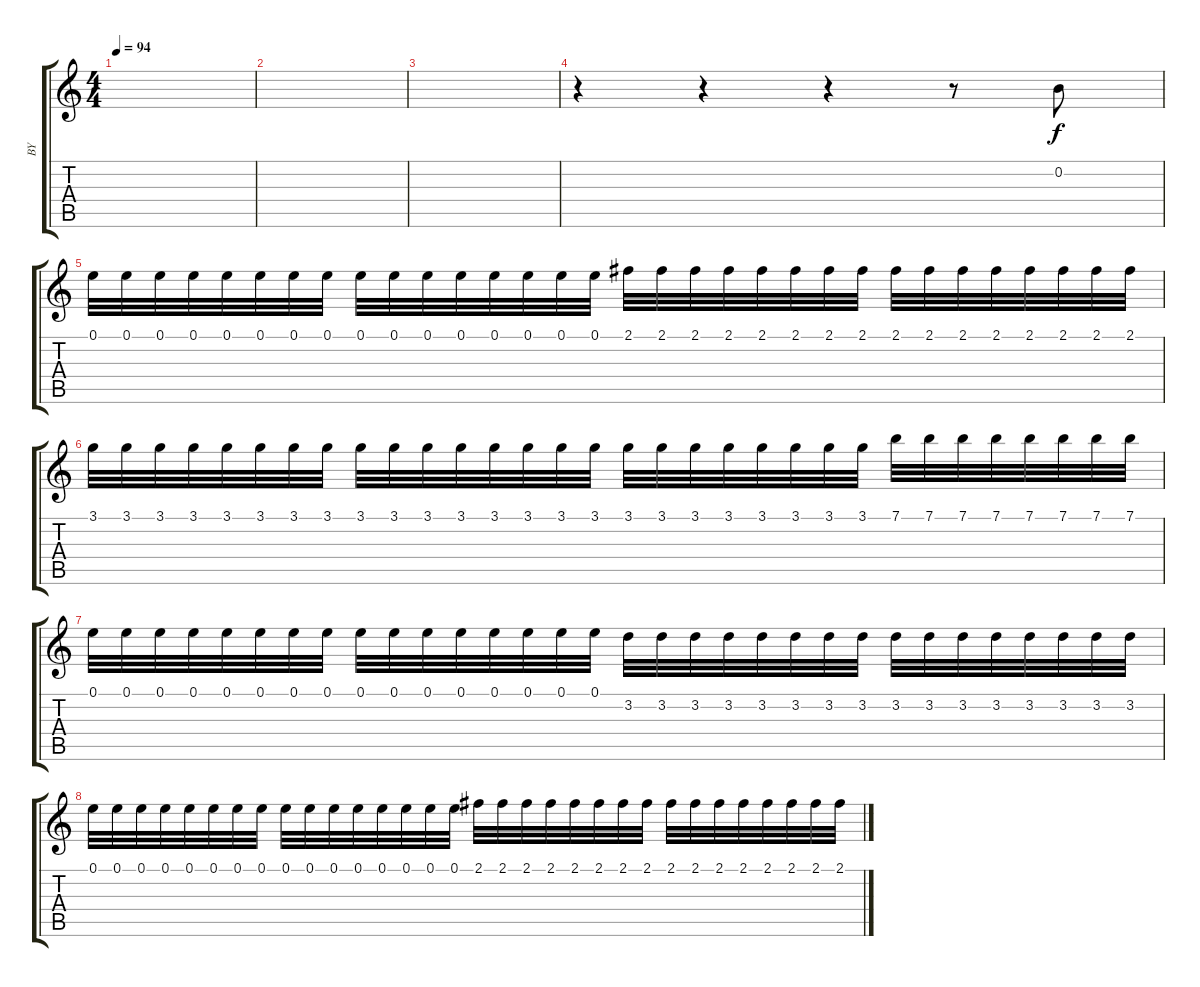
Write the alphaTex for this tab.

\track ("BY" "BY") {instrument acousticguitarnylon}
\staff {score tabs}
\tuning (E4 B3 G3 D3 A2 E2) {hide}
\ts (4 4)
\tempo 94
\clef g2
\ks c
|
|
|
r.4 r.4 r.4 r.8 0.2.8 |
0.1.32 0.1.32 0.1.32 0.1.32 0.1.32 0.1.32 0.1.32 0.1.32 0.1.32 0.1.32 0.1.32 0.1.32 0.1.32 0.1.32 0.1.32 0.1.32 2.1.32 2.1.32 2.1.32 2.1.32 2.1.32 2.1.32 2.1.32 2.1.32 2.1.32 2.1.32 2.1.32 2.1.32 2.1.32 2.1.32 2.1.32 2.1.32 |
3.1.32 3.1.32 3.1.32 3.1.32 3.1.32 3.1.32 3.1.32 3.1.32 3.1.32 3.1.32 3.1.32 3.1.32 3.1.32 3.1.32 3.1.32 3.1.32 3.1.32 3.1.32 3.1.32 3.1.32 3.1.32 3.1.32 3.1.32 3.1.32 7.1.32 7.1.32 7.1.32 7.1.32 7.1.32 7.1.32 7.1.32 7.1.32 |
0.1.32 0.1.32 0.1.32 0.1.32 0.1.32 0.1.32 0.1.32 0.1.32 0.1.32 0.1.32 0.1.32 0.1.32 0.1.32 0.1.32 0.1.32 0.1.32 3.2.32 3.2.32 3.2.32 3.2.32 3.2.32 3.2.32 3.2.32 3.2.32 3.2.32 3.2.32 3.2.32 3.2.32 3.2.32 3.2.32 3.2.32 3.2.32 |
0.1.32 0.1.32 0.1.32 0.1.32 0.1.32 0.1.32 0.1.32 0.1.32 0.1.32 0.1.32 0.1.32 0.1.32 0.1.32 0.1.32 0.1.32 0.1.32 2.1.32 2.1.32 2.1.32 2.1.32 2.1.32 2.1.32 2.1.32 2.1.32 2.1.32 2.1.32 2.1.32 2.1.32 2.1.32 2.1.32 2.1.32 2.1.32
